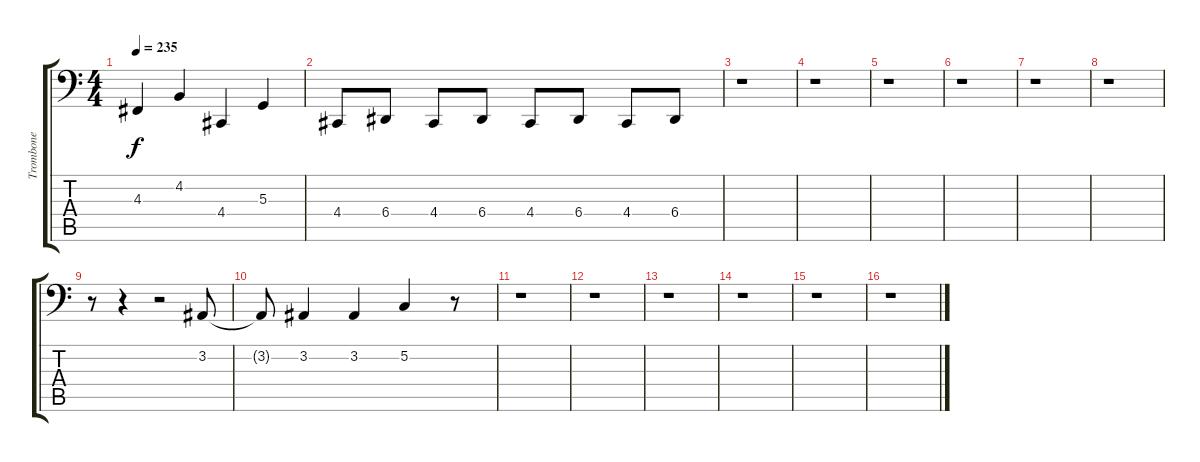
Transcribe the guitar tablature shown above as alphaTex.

\track ("Trombone" "Trombone") {instrument trombone}
\staff {score tabs}
\tuning (C3 G2 D2 A1 E1 B0) {hide}
\ts (4 4)
\tempo 235
\clef f4
\ks c
4.3.4{dy f} 4.2.4 4.4.4 5.3.4 |
4.4.8 6.4.8 4.4.8 6.4.8 4.4.8 6.4.8 4.4.8 6.4.8 |
r.1 |
r.1 |
r.1 |
r.1 |
r.1 |
r.1 |
r.8 r.4 r.2 3.2.8 |
3.2{t}.8 3.2.4 3.2.4 5.2.4 r.8 |
r.1 |
r.1 |
r.1 |
r.1 |
r.1 |
r.1
